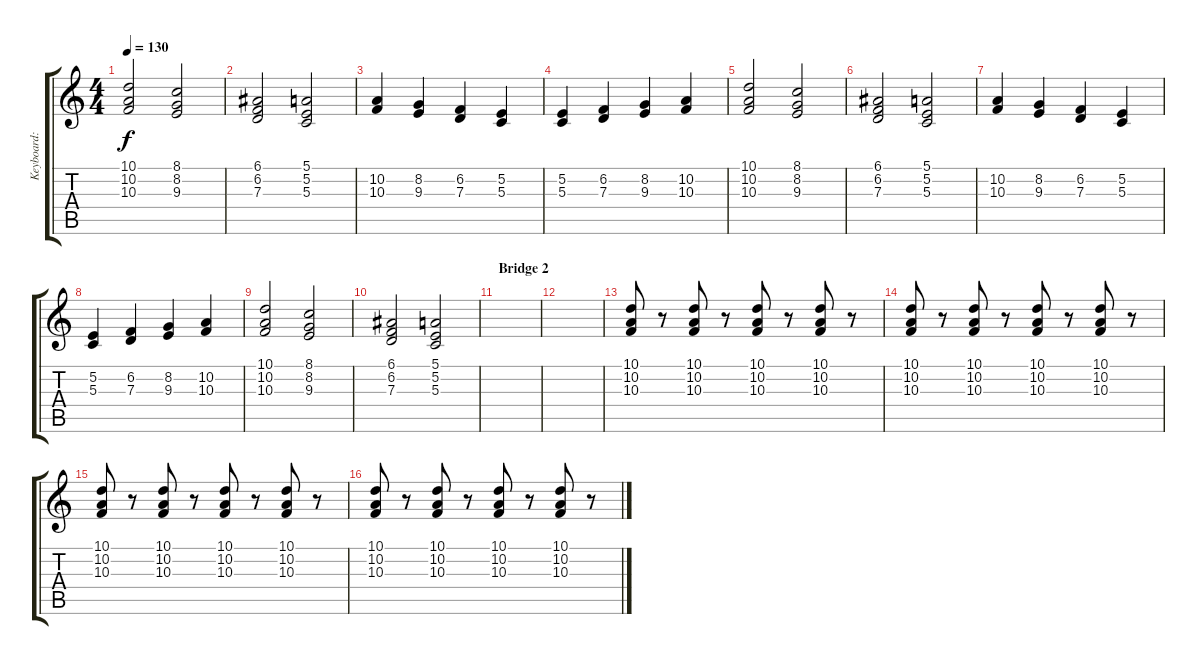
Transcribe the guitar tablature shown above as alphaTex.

\track ("Keyboard: Strings" "Keyboard: ") {instrument stringensemble1}
\staff {score tabs}
\tuning (E4 B3 G3 D3 A2 E2) {hide}
\ts (4 4)
\tempo 130
\clef g2
\ks c
(10.1 10.2 10.3).2{dy f} (8.1 8.2 9.3).2 |
(6.1 6.2 7.3).2 (5.1 5.2 5.3).2 |
(10.2 10.3).4 (8.2 9.3).4 (6.2 7.3).4 (5.2 5.3).4 |
(5.2 5.3).4 (6.2 7.3).4 (8.2 9.3).4 (10.2 10.3).4 |
(10.1 10.2 10.3).2 (8.1 8.2 9.3).2 |
(6.1 6.2 7.3).2 (5.1 5.2 5.3).2 |
(10.2 10.3).4 (8.2 9.3).4 (6.2 7.3).4 (5.2 5.3).4 |
(5.2 5.3).4 (6.2 7.3).4 (8.2 9.3).4 (10.2 10.3).4 |
(10.1 10.2 10.3).2 (8.1 8.2 9.3).2 |
(6.1 6.2 7.3).2 (5.1 5.2 5.3).2 |
\section ("" "Bridge 2")
|
|
(10.1 10.2 10.3).8 r.8 (10.1 10.2 10.3).8 r.8 (10.1 10.2 10.3).8 r.8 (10.1 10.2 10.3).8 r.8 |
(10.1 10.2 10.3).8 r.8 (10.1 10.2 10.3).8 r.8 (10.1 10.2 10.3).8 r.8 (10.1 10.2 10.3).8 r.8 |
(10.1 10.2 10.3).8 r.8 (10.1 10.2 10.3).8 r.8 (10.1 10.2 10.3).8 r.8 (10.1 10.2 10.3).8 r.8 |
(10.1 10.2 10.3).8 r.8 (10.1 10.2 10.3).8 r.8 (10.1 10.2 10.3).8 r.8 (10.1 10.2 10.3).8 r.8
